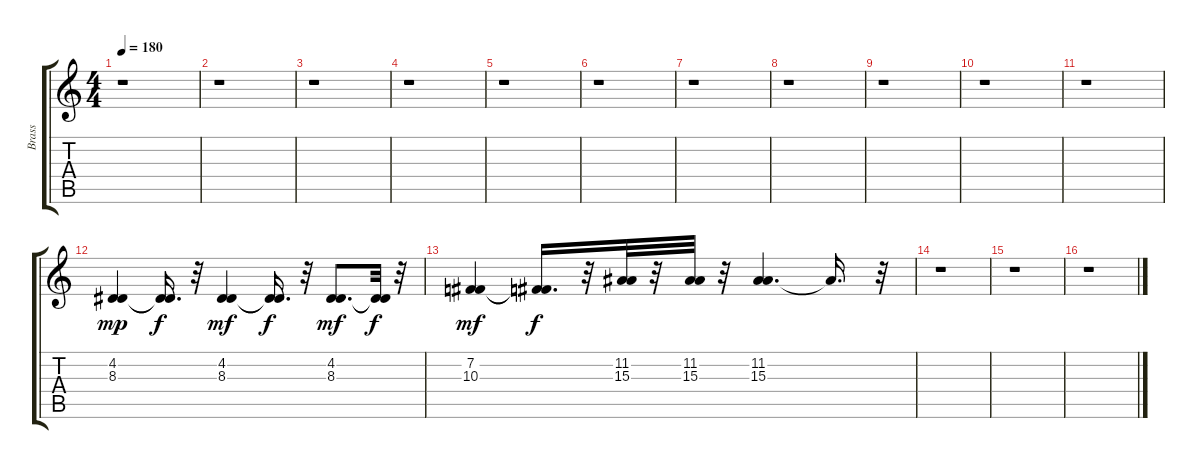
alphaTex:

\track ("Brass" "Brass") {instrument brasssection}
\staff {score tabs}
\tuning (E4 B3 G3 D3 A2 E2) {hide}
\ts (4 4)
\tempo 180
\clef g2
\ks c
r.1{dy f} |
r.1 |
r.1 |
r.1 |
r.1 |
r.1 |
r.1 |
r.1 |
r.1 |
r.1 |
r.1 |
(4.2 8.3).4{dy mp} (4.2{t} 8.3{t}).16{d dy f} r.32 (4.2 8.3).4{dy mf} (4.2{t} 8.3{t}).16{d dy f} r.32 (4.2 8.3).8{d dy mf} (4.2{t} 8.3{t}).32{dy f} r.32 |
(7.2 10.3).4{dy mf} (7.2{t} 10.3{t}).16{d dy f} r.32 (11.2 15.3).32 r.32 (11.2 15.3).32 r.32 (11.2 15.3).4{d} 15.3{t}.16{d} r.32 |
r.1 |
r.1 |
r.1
